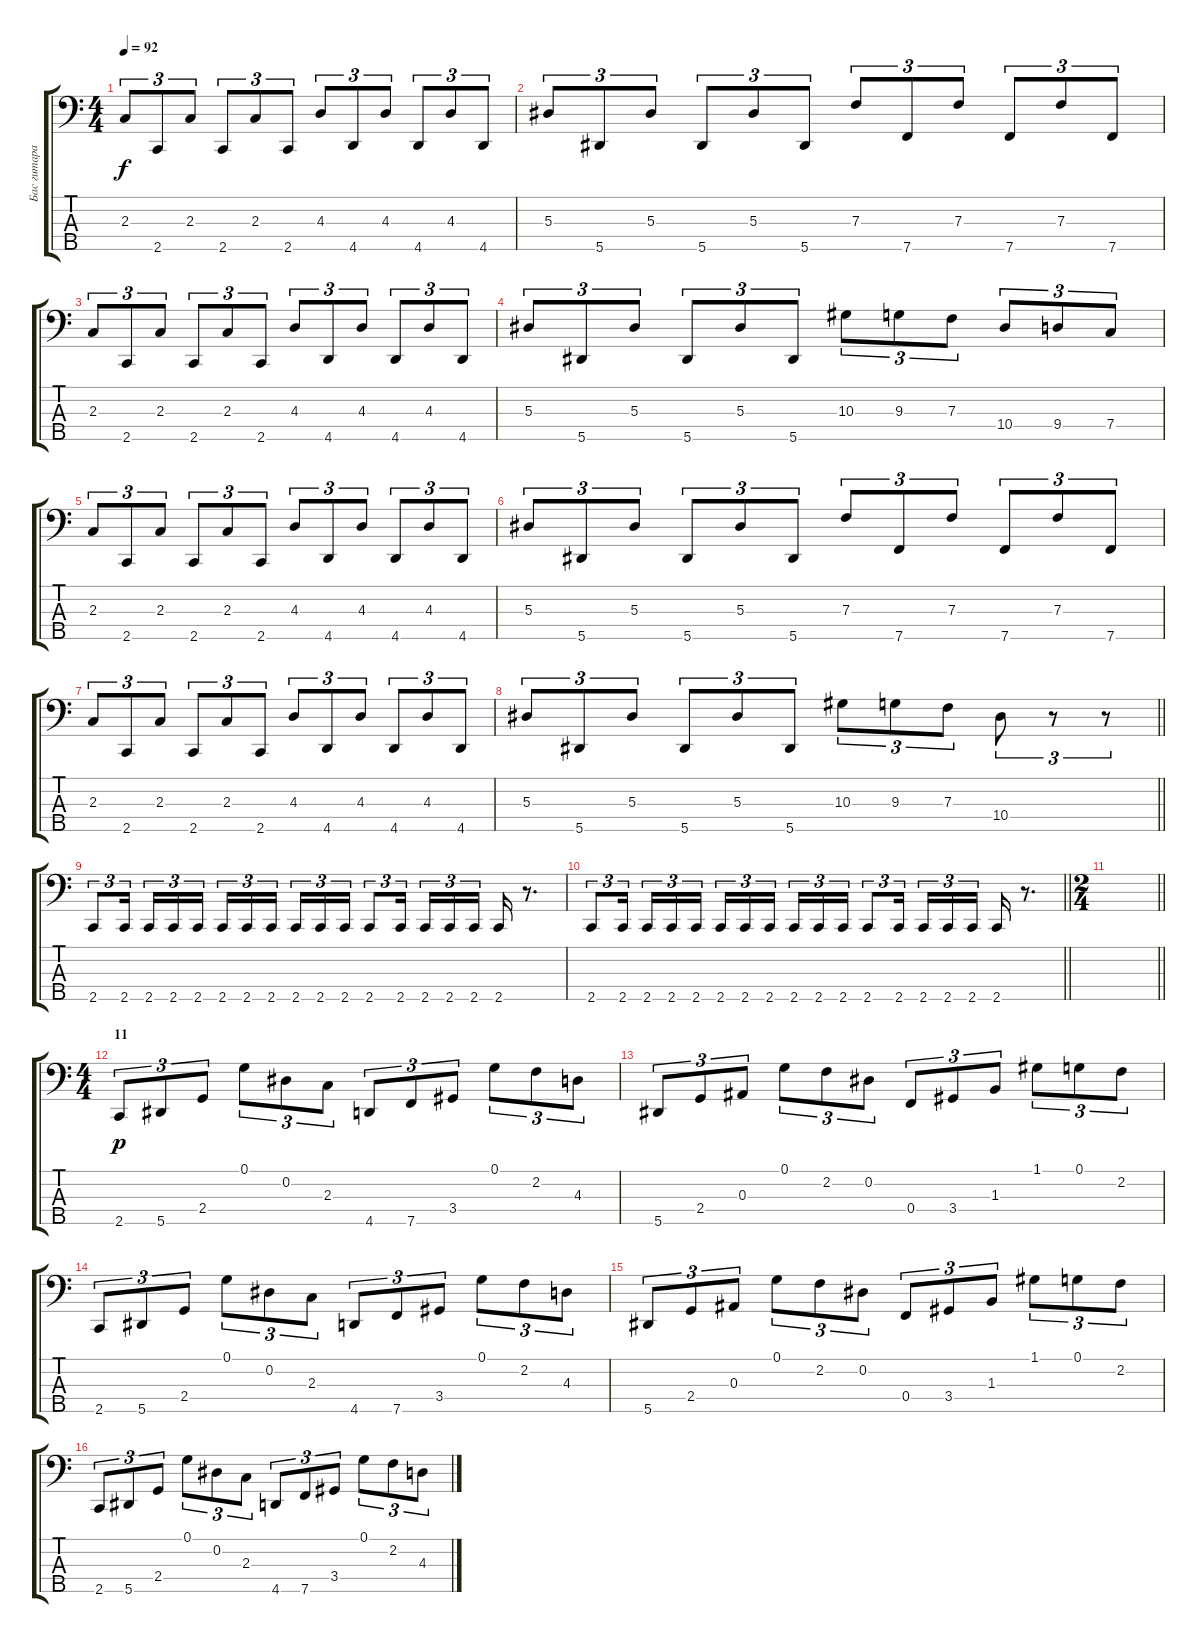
\track ("Бас гитара" "Бас гитара") {instrument electricbasspick}
\staff {score tabs}
\tuning (G2 Eb2 Bb1 F1 Bb0) {hide}
\ts (4 4)
\tempo 92
\clef f4
\ks c
2.3.8{tu (3 2) dy f} 2.5.8{tu (3 2)} 2.3.8{tu (3 2)} 2.5.8{tu (3 2)} 2.3.8{tu (3 2)} 2.5.8{tu (3 2)} 4.3.8{tu (3 2)} 4.5.8{tu (3 2)} 4.3.8{tu (3 2)} 4.5.8{tu (3 2)} 4.3.8{tu (3 2)} 4.5.8{tu (3 2)} |
5.3.8{tu (3 2)} 5.5.8{tu (3 2)} 5.3.8{tu (3 2)} 5.5.8{tu (3 2)} 5.3.8{tu (3 2)} 5.5.8{tu (3 2)} 7.3.8{tu (3 2)} 7.5.8{tu (3 2)} 7.3.8{tu (3 2)} 7.5.8{tu (3 2)} 7.3.8{tu (3 2)} 7.5.8{tu (3 2)} |
2.3.8{tu (3 2)} 2.5.8{tu (3 2)} 2.3.8{tu (3 2)} 2.5.8{tu (3 2)} 2.3.8{tu (3 2)} 2.5.8{tu (3 2)} 4.3.8{tu (3 2)} 4.5.8{tu (3 2)} 4.3.8{tu (3 2)} 4.5.8{tu (3 2)} 4.3.8{tu (3 2)} 4.5.8{tu (3 2)} |
5.3.8{tu (3 2)} 5.5.8{tu (3 2)} 5.3.8{tu (3 2)} 5.5.8{tu (3 2)} 5.3.8{tu (3 2)} 5.5.8{tu (3 2)} 10.3.8{tu (3 2)} 9.3.8{tu (3 2)} 7.3.8{tu (3 2)} 10.4.8{tu (3 2)} 9.4.8{tu (3 2)} 7.4.8{tu (3 2)} |
2.3.8{tu (3 2)} 2.5.8{tu (3 2)} 2.3.8{tu (3 2)} 2.5.8{tu (3 2)} 2.3.8{tu (3 2)} 2.5.8{tu (3 2)} 4.3.8{tu (3 2)} 4.5.8{tu (3 2)} 4.3.8{tu (3 2)} 4.5.8{tu (3 2)} 4.3.8{tu (3 2)} 4.5.8{tu (3 2)} |
5.3.8{tu (3 2)} 5.5.8{tu (3 2)} 5.3.8{tu (3 2)} 5.5.8{tu (3 2)} 5.3.8{tu (3 2)} 5.5.8{tu (3 2)} 7.3.8{tu (3 2)} 7.5.8{tu (3 2)} 7.3.8{tu (3 2)} 7.5.8{tu (3 2)} 7.3.8{tu (3 2)} 7.5.8{tu (3 2)} |
2.3.8{tu (3 2)} 2.5.8{tu (3 2)} 2.3.8{tu (3 2)} 2.5.8{tu (3 2)} 2.3.8{tu (3 2)} 2.5.8{tu (3 2)} 4.3.8{tu (3 2)} 4.5.8{tu (3 2)} 4.3.8{tu (3 2)} 4.5.8{tu (3 2)} 4.3.8{tu (3 2)} 4.5.8{tu (3 2)} |
\barLineRight lightlight
5.3.8{tu (3 2)} 5.5.8{tu (3 2)} 5.3.8{tu (3 2)} 5.5.8{tu (3 2)} 5.3.8{tu (3 2)} 5.5.8{tu (3 2)} 10.3.8{tu (3 2)} 9.3.8{tu (3 2)} 7.3.8{tu (3 2)} 10.4.8{tu (3 2)} r.8{tu (3 2)} r.8{tu (3 2)} |
2.5.8{tu (3 2)} 2.5.16{tu (3 2) beam splitsecondary} 2.5.16{tu (3 2)} 2.5.16{tu (3 2)} 2.5.16{tu (3 2)} 2.5.16{tu (3 2)} 2.5.16{tu (3 2)} 2.5.16{tu (3 2) beam splitsecondary} 2.5.16{tu (3 2)} 2.5.16{tu (3 2)} 2.5.16{tu (3 2)} 2.5.8{tu (3 2)} 2.5.16{tu (3 2) beam splitsecondary} 2.5.16{tu (3 2)} 2.5.16{tu (3 2)} 2.5.16{tu (3 2)} 2.5.16 r.8{d} |
\barLineRight lightlight
2.5.8{tu (3 2)} 2.5.16{tu (3 2) beam splitsecondary} 2.5.16{tu (3 2)} 2.5.16{tu (3 2)} 2.5.16{tu (3 2)} 2.5.16{tu (3 2)} 2.5.16{tu (3 2)} 2.5.16{tu (3 2) beam splitsecondary} 2.5.16{tu (3 2)} 2.5.16{tu (3 2)} 2.5.16{tu (3 2)} 2.5.8{tu (3 2)} 2.5.16{tu (3 2) beam splitsecondary} 2.5.16{tu (3 2)} 2.5.16{tu (3 2)} 2.5.16{tu (3 2)} 2.5.16 r.8{d} |
\ts (2 4)
\barLineRight lightlight
|
\ts (4 4)
\section ("" "11")
2.5.8{tu (3 2) dy p instrument contrabass} 5.5.8{tu (3 2)} 2.4.8{tu (3 2)} 0.1.8{tu (3 2)} 0.2.8{tu (3 2)} 2.3.8{tu (3 2)} 4.5.8{tu (3 2)} 7.5.8{tu (3 2)} 3.4.8{tu (3 2)} 0.1.8{tu (3 2)} 2.2.8{tu (3 2)} 4.3.8{tu (3 2)} |
5.5.8{tu (3 2)} 2.4.8{tu (3 2)} 0.3.8{tu (3 2)} 0.1.8{tu (3 2)} 2.2.8{tu (3 2)} 0.2.8{tu (3 2)} 0.4.8{tu (3 2)} 3.4.8{tu (3 2)} 1.3.8{tu (3 2)} 1.1.8{tu (3 2)} 0.1.8{tu (3 2)} 2.2.8{tu (3 2)} |
2.5.8{tu (3 2)} 5.5.8{tu (3 2)} 2.4.8{tu (3 2)} 0.1.8{tu (3 2)} 0.2.8{tu (3 2)} 2.3.8{tu (3 2)} 4.5.8{tu (3 2)} 7.5.8{tu (3 2)} 3.4.8{tu (3 2)} 0.1.8{tu (3 2)} 2.2.8{tu (3 2)} 4.3.8{tu (3 2)} |
5.5.8{tu (3 2)} 2.4.8{tu (3 2)} 0.3.8{tu (3 2)} 0.1.8{tu (3 2)} 2.2.8{tu (3 2)} 0.2.8{tu (3 2)} 0.4.8{tu (3 2)} 3.4.8{tu (3 2)} 1.3.8{tu (3 2)} 1.1.8{tu (3 2)} 0.1.8{tu (3 2)} 2.2.8{tu (3 2)} |
2.5.8{tu (3 2)} 5.5.8{tu (3 2)} 2.4.8{tu (3 2)} 0.1.8{tu (3 2)} 0.2.8{tu (3 2)} 2.3.8{tu (3 2)} 4.5.8{tu (3 2)} 7.5.8{tu (3 2)} 3.4.8{tu (3 2)} 0.1.8{tu (3 2)} 2.2.8{tu (3 2)} 4.3.8{tu (3 2)}
